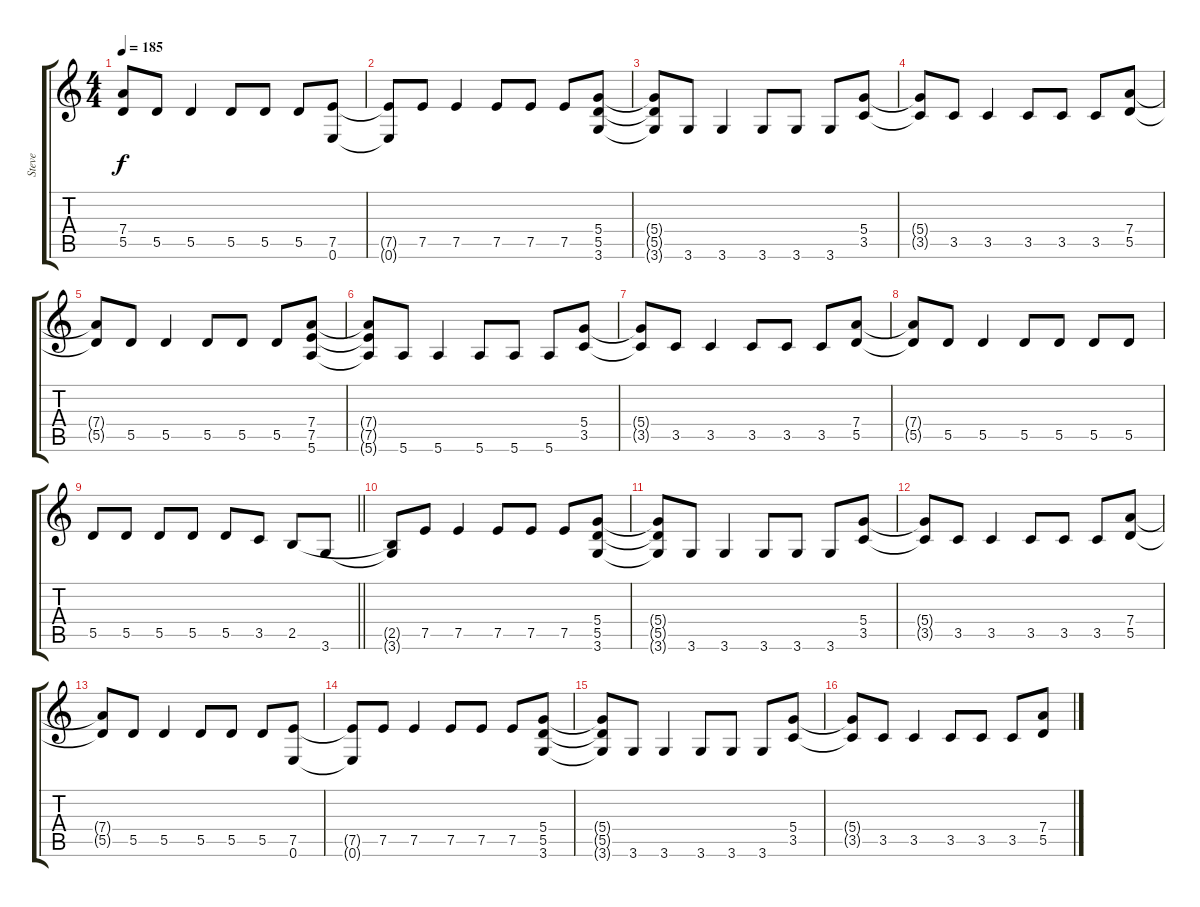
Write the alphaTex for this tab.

\track ("Steve" "Steve") {instrument electricbassfinger}
\staff {score tabs}
\tuning (E4 B3 G3 D3 A2 E2) {hide}
\ts (4 4)
\tempo 185
\clef g2
\ks c
(7.4{t} 5.5{t}).8{dy f} 5.5.8 5.5.4 5.5.8 5.5.8 5.5.8 (7.5 0.6).8 |
(7.5{t} 0.6{t}).8 7.5.8 7.5.4 7.5.8 7.5.8 7.5.8 (5.4 5.5 3.6).8 |
(5.4{t} 5.5{t} 3.6{t}).8 3.6.8 3.6.4 3.6.8 3.6.8 3.6.8 (5.4 3.5).8 |
(5.4{t} 3.5{t}).8 3.5.8 3.5.4 3.5.8 3.5.8 3.5.8 (7.4 5.5).8 |
(7.4{t} 5.5{t}).8 5.5.8 5.5.4 5.5.8 5.5.8 5.5.8 (7.4 7.5 5.6).8 |
(7.4{t} 7.5{t} 5.6{t}).8 5.6.8 5.6.4 5.6.8 5.6.8 5.6.8 (5.4 3.5).8 |
(5.4{t} 3.5{t}).8 3.5.8 3.5.4 3.5.8 3.5.8 3.5.8 (7.4 5.5).8 |
(7.4{t} 5.5{t}).8 5.5.8 5.5.4 5.5.8 5.5.8 5.5.8 5.5.8 |
\barLineRight lightlight
5.5.8 5.5.8 5.5.8 5.5.8 5.5.8 3.5.8 2.5.8 3.6.8 |
(2.5{t} 3.6{t}).8 7.5.8 7.5.4 7.5.8 7.5.8 7.5.8 (5.4 5.5 3.6).8 |
(5.4{t} 5.5{t} 3.6{t}).8 3.6.8 3.6.4 3.6.8 3.6.8 3.6.8 (5.4 3.5).8 |
(5.4{t} 3.5{t}).8 3.5.8 3.5.4 3.5.8 3.5.8 3.5.8 (7.4 5.5).8 |
(7.4{t} 5.5{t}).8 5.5.8 5.5.4 5.5.8 5.5.8 5.5.8 (7.5 0.6).8 |
(7.5{t} 0.6{t}).8 7.5.8 7.5.4 7.5.8 7.5.8 7.5.8 (5.4 5.5 3.6).8 |
(5.4{t} 5.5{t} 3.6{t}).8 3.6.8 3.6.4 3.6.8 3.6.8 3.6.8 (5.4 3.5).8 |
(5.4{t} 3.5{t}).8 3.5.8 3.5.4 3.5.8 3.5.8 3.5.8 (7.4 5.5).8
